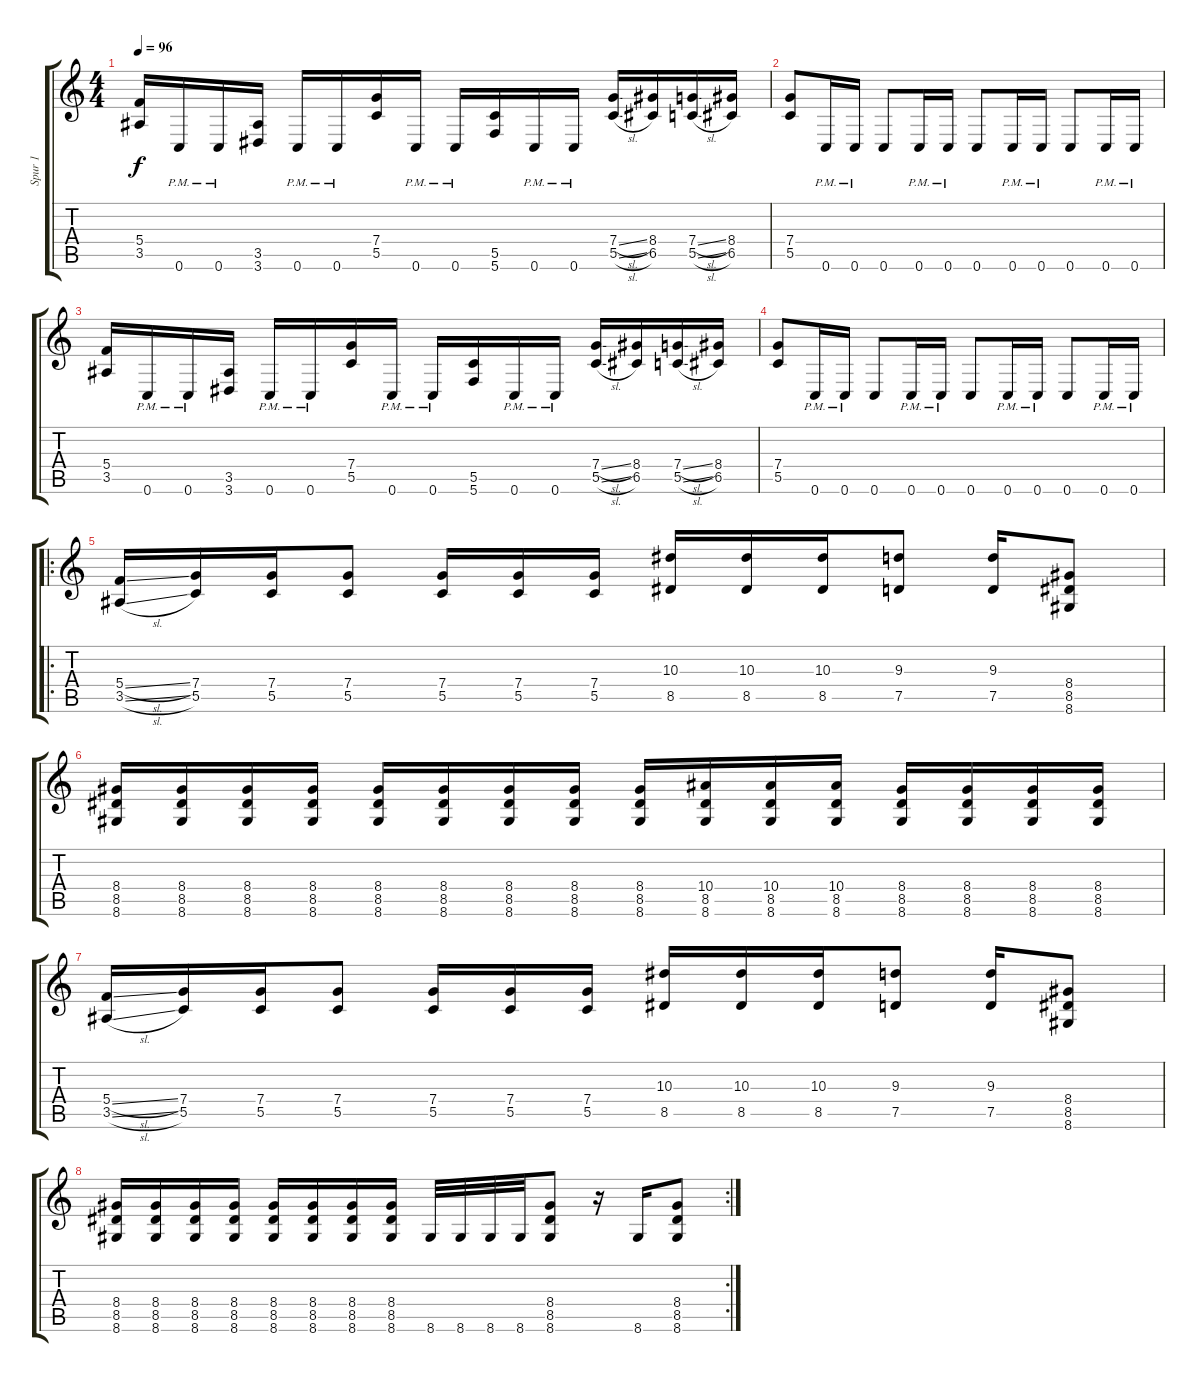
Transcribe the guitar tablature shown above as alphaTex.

\track ("Spur 1" "Spur 1") {instrument distortionguitar}
\staff {score tabs}
\tuning (D4 A3 F3 C3 G2 C2) {hide}
\ts (4 4)
\tempo 96
\clef g2
\ks c
(5.4 3.5).16{dy f} 0.6{pm}.16 0.6{pm}.16 (3.5 3.6).16 0.6{pm}.16 0.6{pm}.16 (7.4 5.5).16 0.6{pm}.16 0.6{pm}.16 (5.5 5.6).16 0.6{pm}.16 0.6{pm}.16 (7.4{sl} 5.5{sl}).16 (8.4 6.5).16 (7.4{sl} 5.5{sl}).16 (8.4 6.5).16 |
(7.4 5.5).8 0.6{pm}.16 0.6{pm}.16 0.6.8 0.6{pm}.16 0.6{pm}.16 0.6.8 0.6{pm}.16 0.6{pm}.16 0.6.8 0.6{pm}.16 0.6{pm}.16 |
(5.4 3.5).16 0.6{pm}.16 0.6{pm}.16 (3.5 3.6).16 0.6{pm}.16 0.6{pm}.16 (7.4 5.5).16 0.6{pm}.16 0.6{pm}.16 (5.5 5.6).16 0.6{pm}.16 0.6{pm}.16 (7.4{sl} 5.5{sl}).16 (8.4 6.5).16 (7.4{sl} 5.5{sl}).16 (8.4 6.5).16 |
(7.4 5.5).8 0.6{pm}.16 0.6{pm}.16 0.6.8 0.6{pm}.16 0.6{pm}.16 0.6.8 0.6{pm}.16 0.6{pm}.16 0.6.8 0.6{pm}.16 0.6{pm}.16 |
\ro
(5.4{sl} 3.5{sl}).16 (7.4 5.5).16 (7.4 5.5).16 (7.4 5.5).8 (7.4 5.5).16 (7.4 5.5).16 (7.4 5.5).16 (10.3 8.5).16 (10.3 8.5).16 (10.3 8.5).16 (9.3 7.5).8 (9.3 7.5).16 (8.4 8.5 8.6).8 |
(8.4 8.5 8.6).16 (8.4 8.5 8.6).16 (8.4 8.5 8.6).16 (8.4 8.5 8.6).16 (8.4 8.5 8.6).16 (8.4 8.5 8.6).16 (8.4 8.5 8.6).16 (8.4 8.5 8.6).16 (8.4 8.5 8.6).16 (10.4 8.5 8.6).16 (10.4 8.5 8.6).16 (10.4 8.5 8.6).16 (8.4 8.5 8.6).16 (8.4 8.5 8.6).16 (8.4 8.5 8.6).16 (8.4 8.5 8.6).16 |
(5.4{sl} 3.5{sl}).16 (7.4 5.5).16 (7.4 5.5).16 (7.4 5.5).8 (7.4 5.5).16 (7.4 5.5).16 (7.4 5.5).16 (10.3 8.5).16 (10.3 8.5).16 (10.3 8.5).16 (9.3 7.5).8 (9.3 7.5).16 (8.4 8.5 8.6).8 |
\rc 2
(8.4 8.5 8.6).16 (8.4 8.5 8.6).16 (8.4 8.5 8.6).16 (8.4 8.5 8.6).16 (8.4 8.5 8.6).16 (8.4 8.5 8.6).16 (8.4 8.5 8.6).16 (8.4 8.5 8.6).16 8.6.32 8.6.32 8.6.32 8.6.32 (8.4 8.5 8.6).8 r.16 8.6.16 (8.4 8.5 8.6).8
